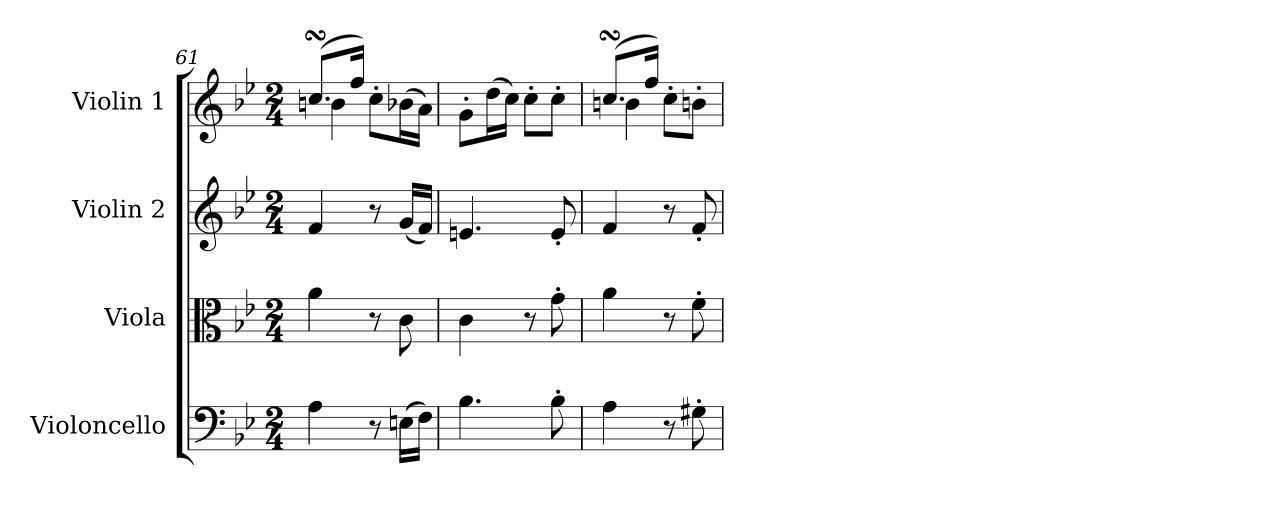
**kern	**kern	**kern	**kern
*part4	*part3	*part2	*part1
*staff4	*staff3	*staff2	*staff1
*I"Violoncello	*I"Viola	*I"Violin 2	*I"Violin 1
*I'Vc	*I'Vla	*I'Vln	*I'Vln
!!LO:PB:g=z
*clefF4	*clefC3	*clefG2	*clefG2
*k[b-e-]	*k[b-e-]	*k[b-e-]	*k[b-e-]
*M2/4	*M2/4	*M2/4	*M2/4
=61	=61	=61	=61
*	*	*	*^
4A\	4a\	4f/	(8.ccsSSS/L	4bn\
.	.	.	16ff/Jk)	.
8r	8r	8r	8cc'\L	4ryy
(16En\LL	8c\	(16g/LL	(16b-X\L	.
16F\JJ)	.	16f/JJ)	16a\JJ)	.
*	*	*	*v	*v
=62	=62	=62	=62
4.B-\	4c\	4.en/	8g'\L
.	.	.	(16dd\L
.	.	.	16cc\JJ)
.	8r	.	8cc'\L
8B-'\	8g'\	8e'/	8cc'\J
=63	=63	=63	=63
*	*	*	*^
4A\	4a\	4f/	(8.ccsSSS/L	4bn\
.	.	.	16ff/Jk)	.
8r	8r	8r	8cc'\L	4ryy
8G#X'\	8f'\	8f'/	8bn'\J	.
*	*	*	*v	*v
=	=	=	=
*-	*-	*-	*-
